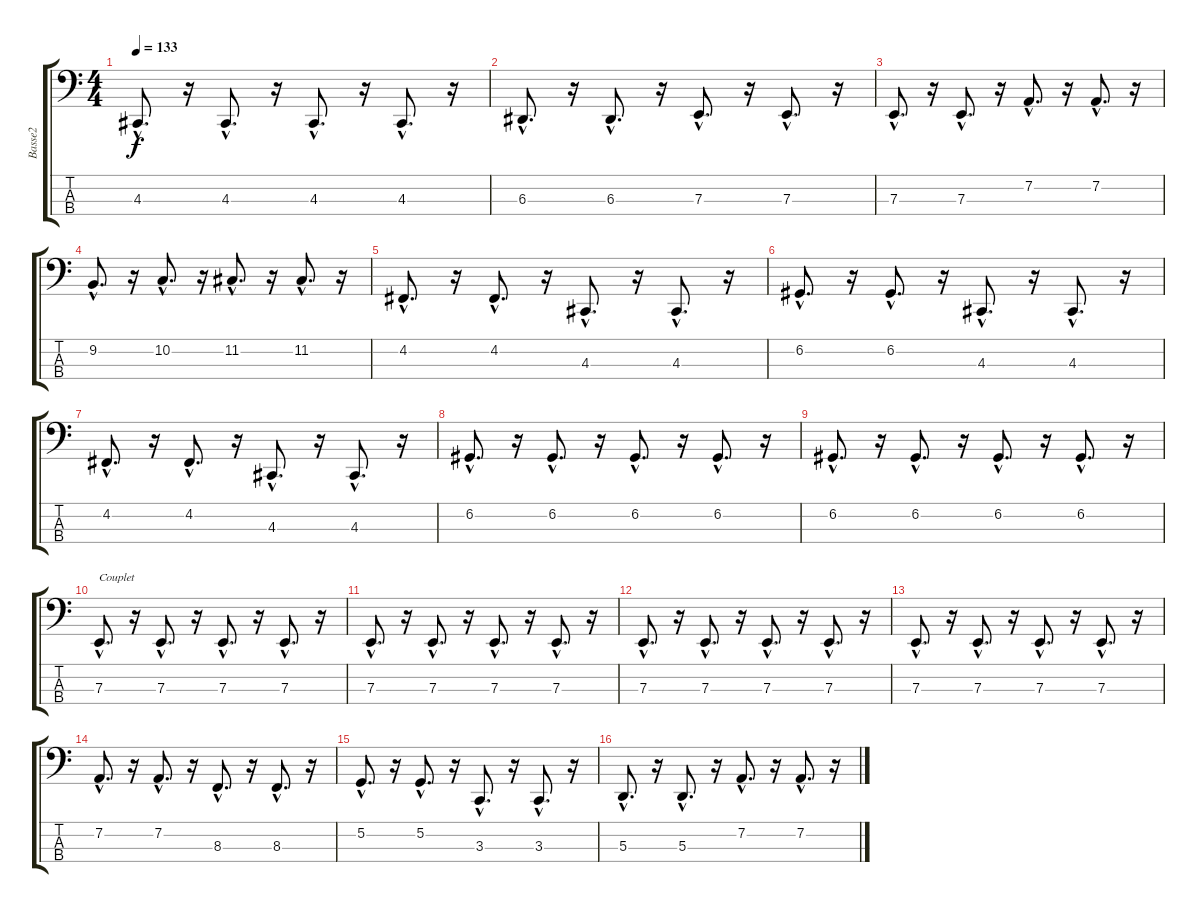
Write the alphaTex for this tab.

\track ("Basse2" "Basse2") {instrument fretlessbass}
\staff {score tabs}
\tuning (G1 D1 A0 E0) {hide}
\ts (4 4)
\tempo 133
\clef f4
\ks c
4.3{hac}.8{d dy f} r.16 4.3{hac}.8{d} r.16 4.3{hac}.8{d} r.16 4.3{hac}.8{d} r.16 |
6.3{hac}.8{d} r.16 6.3{hac}.8{d} r.16 7.3{hac}.8{d} r.16 7.3{hac}.8{d} r.16 |
7.3{hac}.8{d} r.16 7.3{hac}.8{d} r.16 7.2{hac}.8{d} r.16 7.2{hac}.8{d} r.16 |
9.2{hac}.8{d} r.16 10.2{hac}.8{d} r.16 11.2{hac}.8{d} r.16 11.2{hac}.8{d} r.16 |
4.2{hac}.8{d} r.16 4.2{hac}.8{d} r.16 4.3{hac}.8{d} r.16 4.3{hac}.8{d} r.16 |
6.2{hac}.8{d} r.16 6.2{hac}.8{d} r.16 4.3{hac}.8{d} r.16 4.3{hac}.8{d} r.16 |
4.2{hac}.8{d} r.16 4.2{hac}.8{d} r.16 4.3{hac}.8{d} r.16 4.3{hac}.8{d} r.16 |
6.2{hac}.8{d} r.16 6.2{hac}.8{d} r.16 6.2{hac}.8{d} r.16 6.2{hac}.8{d} r.16 |
6.2{hac}.8{d} r.16 6.2{hac}.8{d} r.16 6.2{hac}.8{d} r.16 6.2{hac}.8{d} r.16 |
7.3{hac}.8{d txt "Couplet"} r.16 7.3{hac}.8{d} r.16 7.3{hac}.8{d} r.16 7.3{hac}.8{d} r.16 |
7.3{hac}.8{d} r.16 7.3{hac}.8{d} r.16 7.3{hac}.8{d} r.16 7.3{hac}.8{d} r.16 |
7.3{hac}.8{d} r.16 7.3{hac}.8{d} r.16 7.3{hac}.8{d} r.16 7.3{hac}.8{d} r.16 |
7.3{hac}.8{d} r.16 7.3{hac}.8{d} r.16 7.3{hac}.8{d} r.16 7.3{hac}.8{d} r.16 |
7.2{hac}.8{d} r.16 7.2{hac}.8{d} r.16 8.3{hac}.8{d} r.16 8.3{hac}.8{d} r.16 |
5.2{hac}.8{d} r.16 5.2{hac}.8{d} r.16 3.3{hac}.8{d} r.16 3.3{hac}.8{d} r.16 |
5.3{hac}.8{d} r.16 5.3{hac}.8{d} r.16 7.2{hac}.8{d} r.16 7.2{hac}.8{d} r.16
